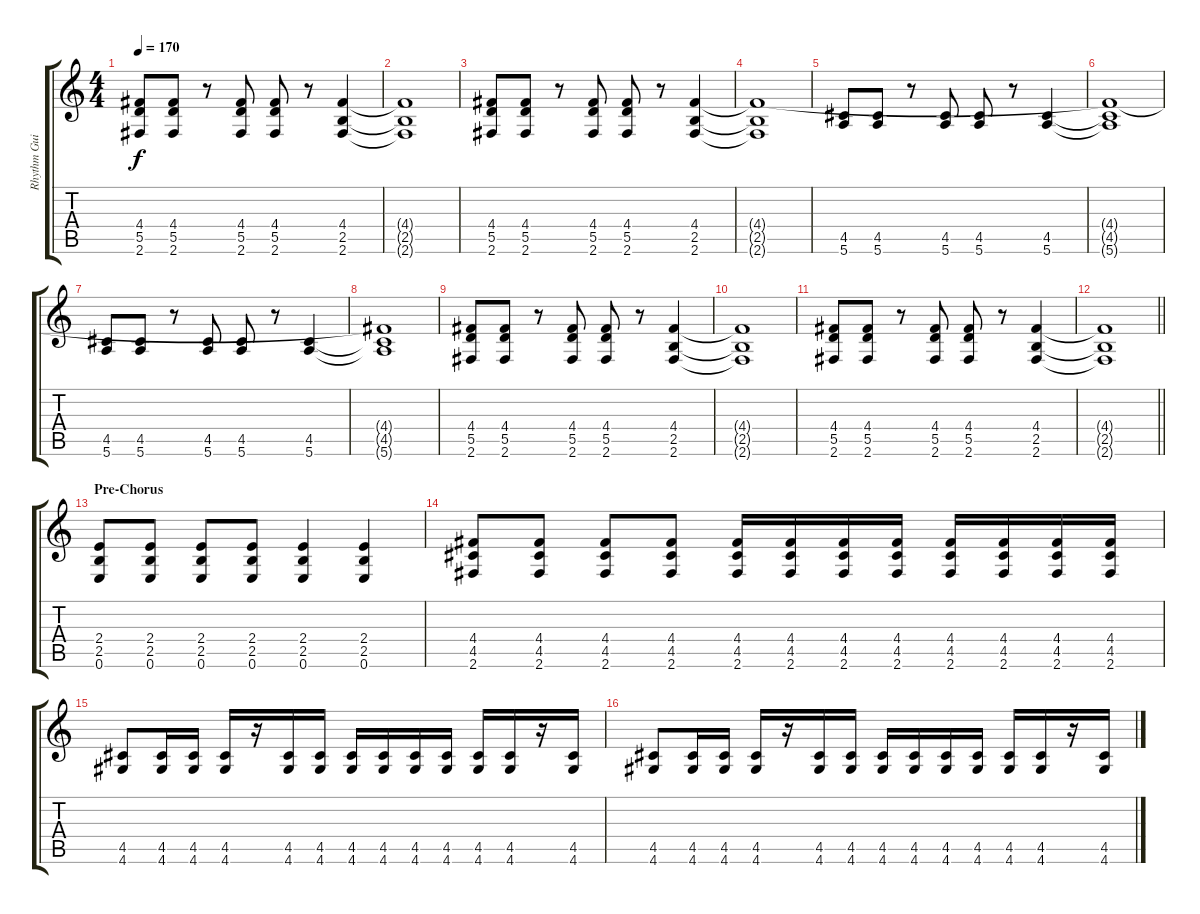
\track ("Rhythm Guitar" "Rhythm Gui") {instrument distortionguitar}
\staff {score tabs}
\tuning (E4 B3 G3 D3 A2 E2) {hide}
\ts (4 4)
\tempo 170
\clef g2
\ks c
(4.4 5.5 2.6).8{dy f} (4.4 5.5 2.6).8 r.8 (4.4 5.5 2.6).8 (4.4 5.5 2.6).8 r.8 (4.4 2.5 2.6).4 |
(4.4{t} 2.5{t} 2.6{t}).1 |
(4.4 5.5 2.6).8 (4.4 5.5 2.6).8 r.8 (4.4 5.5 2.6).8 (4.4 5.5 2.6).8 r.8 (4.4 2.5 2.6).4 |
(4.4{t} 2.5{t} 2.6{t}).1 |
(4.5 5.6).8 (4.5 5.6).8 r.8 (4.5 5.6).8 (4.5 5.6).8 r.8 (4.5 5.6).4 |
(4.4{t} 4.5{t} 5.6{t}).1 |
(4.5 5.6).8 (4.5 5.6).8 r.8 (4.5 5.6).8 (4.5 5.6).8 r.8 (4.5 5.6).4 |
(4.4{t} 4.5{t} 5.6{t}).1 |
(4.4 5.5 2.6).8 (4.4 5.5 2.6).8 r.8 (4.4 5.5 2.6).8 (4.4 5.5 2.6).8 r.8 (4.4 2.5 2.6).4 |
(4.4{t} 2.5{t} 2.6{t}).1 |
(4.4 5.5 2.6).8 (4.4 5.5 2.6).8 r.8 (4.4 5.5 2.6).8 (4.4 5.5 2.6).8 r.8 (4.4 2.5 2.6).4 |
\barLineRight lightlight
(4.4{t} 2.5{t} 2.6{t}).1 |
\section ("" "Pre-Chorus")
(2.4 2.5 0.6).8 (2.4 2.5 0.6).8 (2.4 2.5 0.6).8 (2.4 2.5 0.6).8 (2.4 2.5 0.6).4 (2.4 2.5 0.6).4 |
(4.4 4.5 2.6).8 (4.4 4.5 2.6).8 (4.4 4.5 2.6).8 (4.4 4.5 2.6).8 (4.4 4.5 2.6).16 (4.4 4.5 2.6).16 (4.4 4.5 2.6).16 (4.4 4.5 2.6).16 (4.4 4.5 2.6).16 (4.4 4.5 2.6).16 (4.4 4.5 2.6).16 (4.4 4.5 2.6).16 |
(4.5 4.6).8 (4.5 4.6).16 (4.5 4.6).16 (4.5 4.6).16 r.16 (4.5 4.6).16 (4.5 4.6).16 (4.5 4.6).16 (4.5 4.6).16 (4.5 4.6).16 (4.5 4.6).16 (4.5 4.6).16 (4.5 4.6).16 r.16 (4.5 4.6).16 |
(4.5 4.6).8 (4.5 4.6).16 (4.5 4.6).16 (4.5 4.6).16 r.16 (4.5 4.6).16 (4.5 4.6).16 (4.5 4.6).16 (4.5 4.6).16 (4.5 4.6).16 (4.5 4.6).16 (4.5 4.6).16 (4.5 4.6).16 r.16 (4.5 4.6).16
